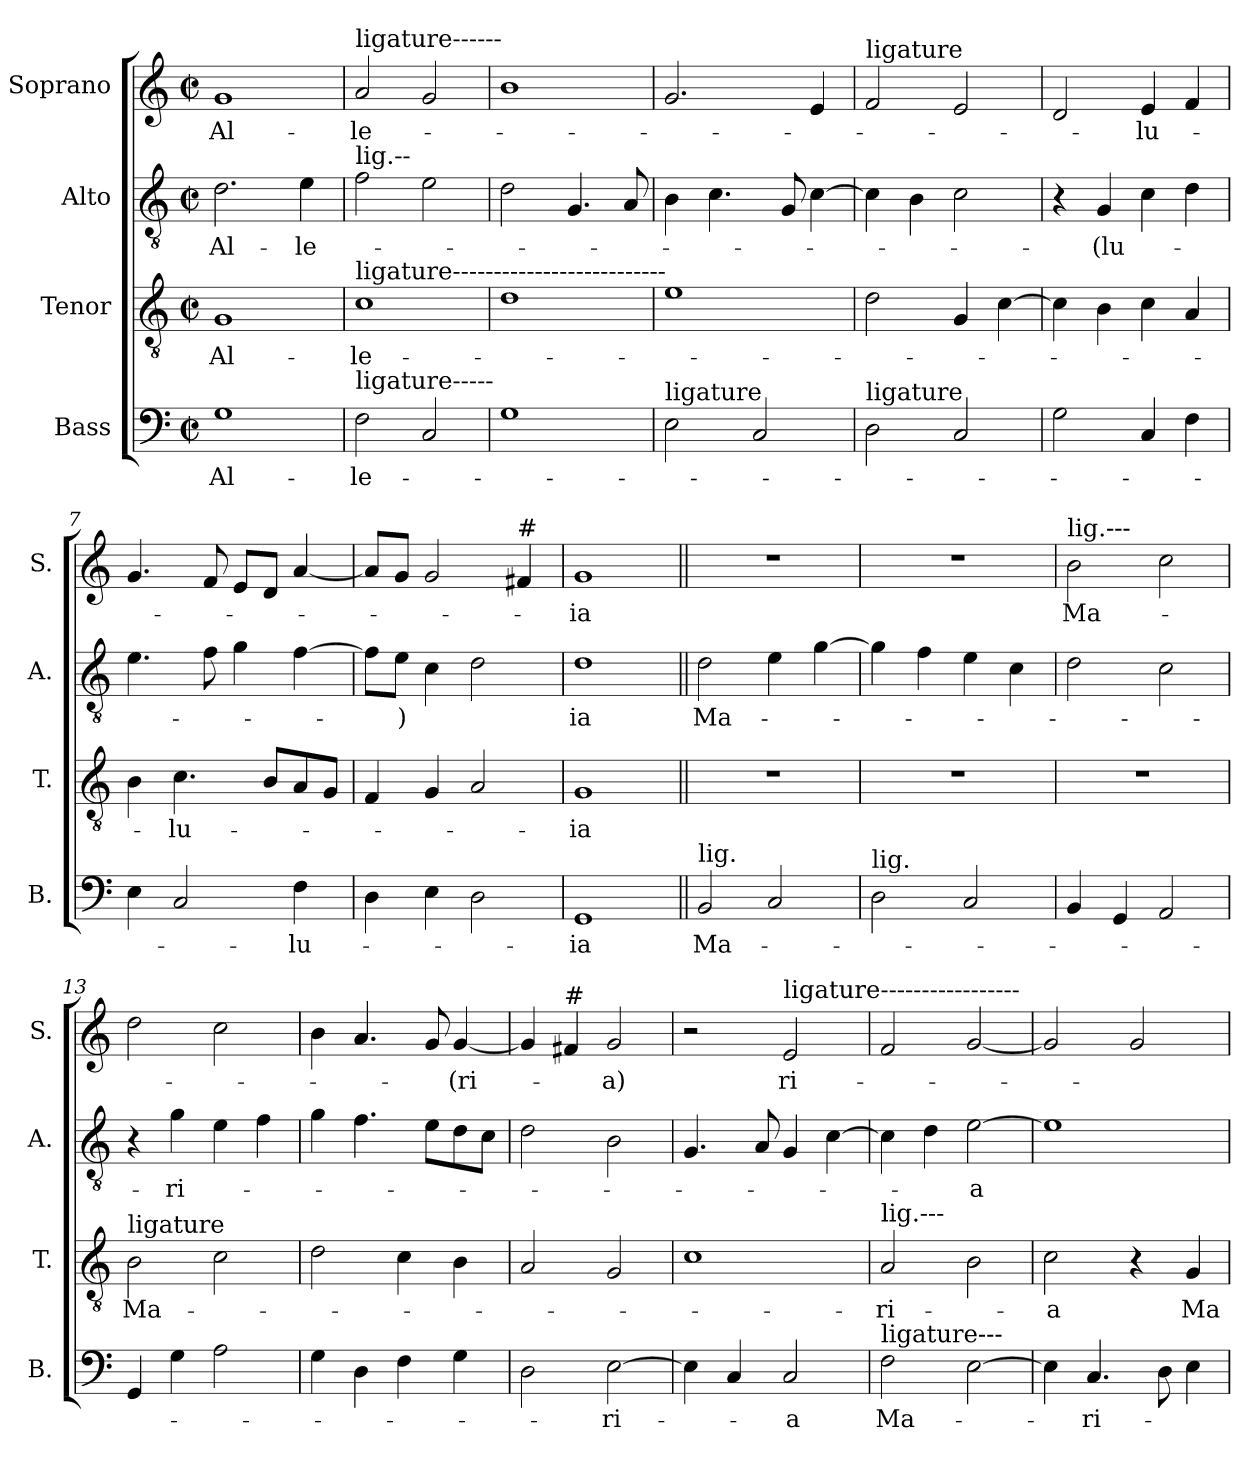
**kern	**text	**kern	**text	**kern	**text	**kern	**text
*part4	*part4	*part3	*part3	*part2	*part2	*part1	*part1
*staff4	*staff4	*staff3	*staff3	*staff2	*staff2	*staff1	*staff1
*I"Bass	*	*I"Tenor	*	*I"Alto	*	*I"Soprano	*
*I'B.	*	*I'T.	*	*I'A.	*	*I'S.	*
*clefF4	*	*clefGv2	*	*clefGv2	*	*clefG2	*
*k[]	*	*k[]	*	*k[]	*	*k[]	*
*M2/2	*	*M2/2	*	*M2/2	*	*M2/2	*
*met(c|)	*	*met(c|)	*	*met(c|)	*	*met(c|)	*
=1	=1	=1	=1	=1	=1	=1	=1
!	!LO:LY:b	!	!LO:LY:b	!	!LO:LY:b	!	!LO:LY:b
1G	Al-	1G	Al-	2.d\	Al-	1g	Al-
!	!	!	!	!	!LO:LY:b	!	!
.	.	.	.	4e\	-le-	.	.
=2	=2	=2	=2	=2	=2	=2	=2
!	!	!	!	!	!	!LO:TX:a:t=ligature------	!
!	!	!	!	!LO:TX:a:t=lig.--	!	!	!
!	!	!LO:TX:a:t=ligature--------------------------	!	!	!	!	!
!LO:TX:a:t=ligature-----	!	!	!	!	!	!	!
!	!LO:LY:b	!	!LO:LY:b	!	!	!	!LO:LY:b
2F\	-le-	1c	-le-	2f\	.	2a/	-le-
2C/	.	.	.	2e\	.	2g/	.
=3	=3	=3	=3	=3	=3	=3	=3
1G	.	1d	.	2d\	.	1b	.
.	.	.	.	4.G/	.	.	.
.	.	.	.	8A/	.	.	.
=4	=4	=4	=4	=4	=4	=4	=4
!LO:TX:a:t=ligature	!	!	!	!	!	!	!
2E\	.	1e	.	4B\	.	2.g/	.
.	.	.	.	4.c\	.	.	.
2C/	.	.	.	.	.	.	.
.	.	.	.	8G/	.	.	.
.	.	.	.	[4c\	.	4e/	.
=5	=5	=5	=5	=5	=5	=5	=5
!	!	!	!	!	!	!LO:TX:a:t=ligature	!
!LO:TX:a:t=ligature	!	!	!	!	!	!	!
2D\	.	2d\	.	4c\]	.	2f/	.
.	.	.	.	4B\	.	.	.
2C/	.	4G/	.	2c\	.	2e/	.
.	.	[4c\	.	.	.	.	.
=6	=6	=6	=6	=6	=6	=6	=6
2G\	.	4c\]	.	4r	.	2d/	.
!	!	!	!	!	!LO:LY:b	!	!
.	.	4B\	.	4G/	-(lu-	.	.
!	!	!	!	!	!	!	!LO:LY:b
4C/	.	4c\	.	4c\	.	4e/	-lu-
4F\	.	4A/	.	4d\	.	4f/	.
=7	=7	=7	=7	=7	=7	=7	=7
4E\	.	4B\	.	4.e\	.	4.g/	.
!	!	!	!LO:LY:b	!	!	!	!
2C/	.	4.c\	-lu-	.	.	.	.
.	.	.	.	8f\	.	8f/	.
.	.	.	.	4g\	.	8e/L	.
.	.	8B/L	.	.	.	8d/J	.
!	!LO:LY:b	!	!	!	!	!	!
4F\	lu-	8A/	.	[4f\	.	[4a/	.
.	.	8G/J	.	.	.	.	.
!!LO:LB:g=z
=8	=8	=8	=8	=8	=8	=8	=8
4D\	.	4F/	.	8f\L]	.	8a/L]	.
!	!	!	!	!	!LO:LY:b	!	!
.	.	.	.	8e\J	)	8g/J	.
4E\	.	4G/	.	4c\	.	2g/	.
2D\	.	2A/	.	2d\	.	.	.
!	!	!	!	!	!	!LO:TX:a:t=#	!
.	.	.	.	.	.	4f#X/	.
=9	=9	=9	=9	=9	=9	=9	=9
!	!LO:LY:b	!	!LO:LY:b	!	!LO:LY:b	!	!LO:LY:b
1GG	-ia	1G	-ia	1d	-ia	1g	-ia
=10||	=10||	=10||	=10||	=10||	=10||	=10||	=10||
!LO:TX:a:t=lig.	!	!	!	!	!	!	!
!	!LO:LY:b	!	!	!	!LO:LY:b	!	!
2BB/	Ma-	1r	.	2d\	Ma-	1r	.
2C/	.	.	.	4e\	.	.	.
.	.	.	.	[4g\	.	.	.
=11	=11	=11	=11	=11	=11	=11	=11
!LO:TX:a:t=lig.	!	!	!	!	!	!	!
2D\	.	1r	.	4g\]	.	1r	.
.	.	.	.	4f\	.	.	.
2C/	.	.	.	4e\	.	.	.
.	.	.	.	4c\	.	.	.
=12	=12	=12	=12	=12	=12	=12	=12
!	!	!	!	!	!	!LO:TX:a:t=lig.---	!
!	!	!	!	!	!	!	!LO:LY:b
4BB/	.	1r	.	2d\	.	2b\	Ma-
4GG/	.	.	.	.	.	.	.
2AA/	.	.	.	2c\	.	2cc\	.
=13	=13	=13	=13	=13	=13	=13	=13
!	!	!LO:TX:a:t=ligature	!	!	!	!	!
!	!	!	!LO:LY:b	!	!	!	!
4GG/	.	2B\	Ma-	4r	.	2dd\	.
!	!	!	!	!	!LO:LY:b	!	!
4G\	.	.	.	4g\	-ri-	.	.
2A\	.	2c\	.	4e\	.	2cc\	.
.	.	.	.	4f\	.	.	.
=14	=14	=14	=14	=14	=14	=14	=14
4G\	.	2d\	.	4g\	.	4b\	.
4D\	.	.	.	4.f\	.	4.a/	.
4F\	.	4c\	.	.	.	.	.
.	.	.	.	8e\L	.	8g/	.
!	!	!	!	!	!	!	!LO:LY:b
4G\	.	4B\	.	8d\	.	[4g/	(ri-
.	.	.	.	8c\J	.	.	.
=15	=15	=15	=15	=15	=15	=15	=15
2D\	.	2A/	.	2d\	.	4g/]	.
!	!	!	!	!	!	!LO:TX:a:t=#	!
.	.	.	.	.	.	4f#X/	.
!	!LO:LY:b	!	!	!	!	!	!LO:LY:b
[2E\	ri-	2G/	.	2B\	.	2g/	-a)
!!LO:PB:g=z
=16	=16	=16	=16	=16	=16	=16	=16
4E\]	.	1c	.	4.G/	.	2r	.
4C/	.	.	.	.	.	.	.
.	.	.	.	8A/	.	.	.
!	!	!	!	!	!	!LO:TX:a:t=ligature-----------------	!
!	!LO:LY:b	!	!	!	!	!	!LO:LY:b
2C/	-a	.	.	4G/	.	2e/	ri-
.	.	.	.	[4c\	.	.	.
=17	=17	=17	=17	=17	=17	=17	=17
!	!	!LO:TX:a:t=lig.---	!	!	!	!	!
!LO:TX:a:t=ligature---	!	!	!	!	!	!	!
!	!LO:LY:b	!	!LO:LY:b	!	!	!	!
2F\	Ma-	2A/	-ri-	4c\]	.	2f/	.
.	.	.	.	4d\	.	.	.
!	!	!	!	!	!LO:LY:b	!	!
[2E\	.	2B\	.	[2e\	-a	[2g/	.
=18	=18	=18	=18	=18	=18	=18	=18
!	!	!	!LO:LY:b	!	!	!	!
4E\]	.	2c\	-a	1e]	.	2g/]	.
!	!LO:LY:b	!	!	!	!	!	!
4.C/	-ri-	.	.	.	.	.	.
.	.	4r	.	.	.	2g/	.
8D\	.	.	.	.	.	.	.
!	!	!	!LO:LY:b	!	!	!	!
4E\	.	4G/	Ma-	.	.	.	.
=	=	=	=	=	=	=	=
*-	*-	*-	*-	*-	*-	*-	*-
